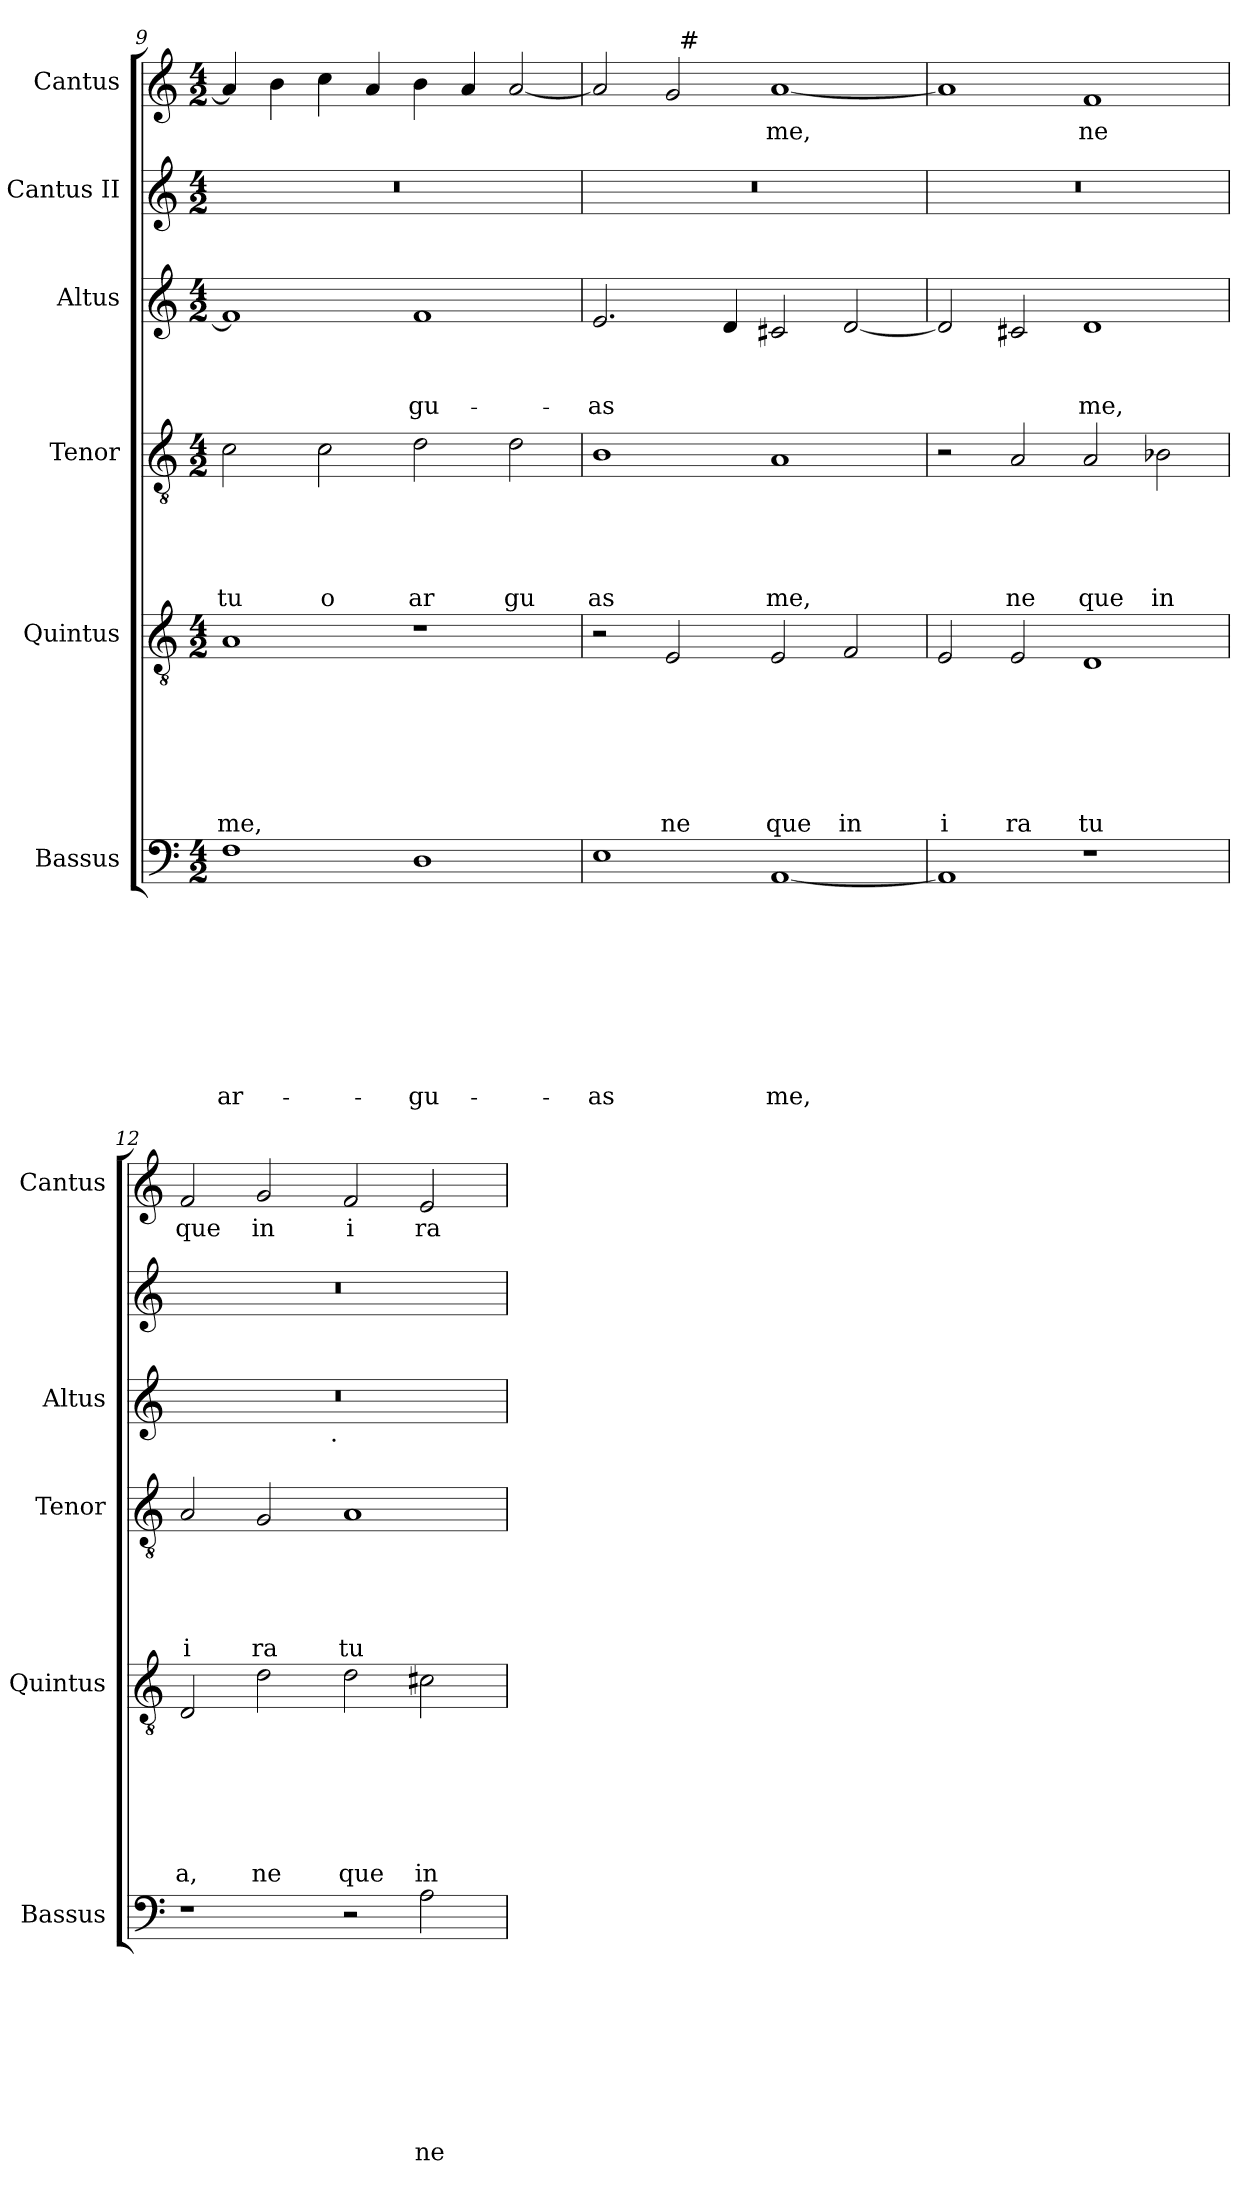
**kern	**text	**text	**text	**text	**text	**text	**text	**text	**text	**kern	**text	**text	**text	**text	**text	**text	**text	**kern	**text	**text	**text	**text	**text	**kern	**text	**text	**text	**kern	**kern	**text
*part6	*part6	*part6	*part6	*part6	*part6	*part6	*part6	*part6	*part6	*part5	*part5	*part5	*part5	*part5	*part5	*part5	*part5	*part4	*part4	*part4	*part4	*part4	*part4	*part3	*part3	*part3	*part3	*part2	*part1	*part1
*staff6	*staff6	*staff6	*staff6	*staff6	*staff6	*staff6	*staff6	*staff6	*staff6	*staff5	*staff5	*staff5	*staff5	*staff5	*staff5	*staff5	*staff5	*staff4	*staff4	*staff4	*staff4	*staff4	*staff4	*staff3	*staff3	*staff3	*staff3	*staff2	*staff1	*staff1
*I"Bassus	*	*	*	*	*	*	*	*	*	*I"Quintus	*	*	*	*	*	*	*	*I"Tenor	*	*	*	*	*	*I"Altus	*	*	*	*I"Cantus II	*I"Cantus	*
*I'Bassus	*	*	*	*	*	*	*	*	*	*I'Quintus	*	*	*	*	*	*	*	*I'Tenor	*	*	*	*	*	*I'Altus	*	*	*	*	*I'Cantus	*
*clefF4	*	*	*	*	*	*	*	*	*	*clefGv2	*	*	*	*	*	*	*	*clefGv2	*	*	*	*	*	*clefG2	*	*	*	*clefG2	*clefG2	*
*k[]	*	*	*	*	*	*	*	*	*	*k[]	*	*	*	*	*	*	*	*k[]	*	*	*	*	*	*k[]	*	*	*	*k[]	*k[]	*
*C:	*	*	*	*	*	*	*	*	*	*C:	*	*	*	*	*	*	*	*C:	*	*	*	*	*	*C:	*	*	*	*C:	*C:	*
*M4/2	*	*	*	*	*	*	*	*	*	*M4/2	*	*	*	*	*	*	*	*M4/2	*	*	*	*	*	*M4/2	*	*	*	*M4/2	*M4/2	*
=9	=9	=9	=9	=9	=9	=9	=9	=9	=9	=9	=9	=9	=9	=9	=9	=9	=9	=9	=9	=9	=9	=9	=9	=9	=9	=9	=9	=9	=9	=9
!	!	!	!	!	!	!	!	!	!LO:LY:b	!	!	!	!	!	!	!	!LO:LY:b	!	!	!	!	!	!LO:LY:b	!	!	!	!	!	!	!
1F	.	.	.	.	.	.	.	.	ar-	1A	.	.	.	.	.	.	me,	2c\	.	.	.	.	tu	1f]	.	.	.	0r	4a/]	.
.	.	.	.	.	.	.	.	.	.	.	.	.	.	.	.	.	.	.	.	.	.	.	.	.	.	.	.	.	4b\	.
!	!	!	!	!	!	!	!	!	!	!	!	!	!	!	!	!	!	!	!	!	!	!	!LO:LY:b	!	!	!	!	!	!	!
.	.	.	.	.	.	.	.	.	.	.	.	.	.	.	.	.	.	2c\	.	.	.	.	o	.	.	.	.	.	4cc\	.
.	.	.	.	.	.	.	.	.	.	.	.	.	.	.	.	.	.	.	.	.	.	.	.	.	.	.	.	.	4a/	.
!	!	!	!	!	!	!	!	!	!LO:LY:b	!	!	!	!	!	!	!	!	!	!	!	!	!	!LO:LY:b	!	!	!	!LO:LY:b	!	!	!
1D	.	.	.	.	.	.	.	.	-gu-	1r	.	.	.	.	.	.	.	2d\	.	.	.	.	ar	1f	.	.	-gu-	.	4b\	.
.	.	.	.	.	.	.	.	.	.	.	.	.	.	.	.	.	.	.	.	.	.	.	.	.	.	.	.	.	4a/	.
!	!	!	!	!	!	!	!	!	!	!	!	!	!	!	!	!	!	!	!	!	!	!	!LO:LY:b	!	!	!	!	!	!	!
.	.	.	.	.	.	.	.	.	.	.	.	.	.	.	.	.	.	2d\	.	.	.	.	gu	.	.	.	.	.	[<2a/	.
=10	=10	=10	=10	=10	=10	=10	=10	=10	=10	=10	=10	=10	=10	=10	=10	=10	=10	=10	=10	=10	=10	=10	=10	=10	=10	=10	=10	=10	=10	=10
!	!	!	!	!	!	!	!	!	!LO:LY:b	!	!	!	!	!	!	!	!	!	!	!	!	!	!LO:LY:b	!	!	!	!LO:LY:b	!	!	!
*	*	*	*	*	*	*	*	*	*	*	*	*	*	*	*	*	*	*	*	*	*	*	*	*	*	*	*	*	*^	*
1E	.	.	.	.	.	.	.	.	-as	2r	.	.	.	.	.	.	.	1B	.	.	.	.	as	2.e/	.	.	-as	0r	2a/]	2ryy	.
!	!	!	!	!	!	!	!	!	!	!	!	!	!	!	!	!	!LO:LY:b	!	!	!	!	!	!	!	!	!	!	!	!	!	!
.	.	.	.	.	.	.	.	.	.	2E/	.	.	.	.	.	.	ne	.	.	.	.	.	.	.	.	.	.	.	2g/	32ryy	.
!	!	!	!	!	!	!	!	!	!	!	!	!	!	!	!	!	!	!	!	!	!	!	!	!	!	!	!	!	!	!LO:TX:a:t=#	!
.	.	.	.	.	.	.	.	.	.	.	.	.	.	.	.	.	.	.	.	.	.	.	.	.	.	.	.	.	.	1ryy	.
.	.	.	.	.	.	.	.	.	.	.	.	.	.	.	.	.	.	.	.	.	.	.	.	4d/	.	.	.	.	.	.	.
!	!	!	!	!	!	!	!	!	!LO:LY:b	!	!	!	!	!	!	!	!LO:LY:b	!	!	!	!	!	!LO:LY:b	!	!	!	!	!	!	!	!LO:LY:b
[<1AA	.	.	.	.	.	.	.	.	me,	2E/	.	.	.	.	.	.	que	1A	.	.	.	.	me,	2c#X/	.	.	.	.	[<1a	.	me,
!	!	!	!	!	!	!	!	!	!	!	!	!	!	!	!	!	!LO:LY:b	!	!	!	!	!	!	!	!	!	!	!	!	!	!
.	.	.	.	.	.	.	.	.	.	2F/	.	.	.	.	.	.	in	.	.	.	.	.	.	[<2d/	.	.	.	.	.	.	.
.	.	.	.	.	.	.	.	.	.	.	.	.	.	.	.	.	.	.	.	.	.	.	.	.	.	.	.	.	.	4...ryy	.
=11	=11	=11	=11	=11	=11	=11	=11	=11	=11	=11	=11	=11	=11	=11	=11	=11	=11	=11	=11	=11	=11	=11	=11	=11	=11	=11	=11	=11	=11	=11	=11
!	!	!	!	!	!	!	!	!	!	!	!	!	!	!	!	!	!LO:LY:b	!	!	!	!	!	!	!	!	!	!	!	!	!	!
*	*	*	*	*	*	*	*	*	*	*	*	*	*	*	*	*	*	*	*	*	*	*	*	*	*	*	*	*	*v	*v	*
1AA]	.	.	.	.	.	.	.	.	.	2E/	.	.	.	.	.	.	i	2r	.	.	.	.	.	2d/]	.	.	.	0r	1a]	.
!	!	!	!	!	!	!	!	!	!	!	!	!	!	!	!	!	!LO:LY:b	!	!	!	!	!	!LO:LY:b	!	!	!	!	!	!	!
.	.	.	.	.	.	.	.	.	.	2E/	.	.	.	.	.	.	ra	2A/	.	.	.	.	ne	2c#X/	.	.	.	.	.	.
!	!	!	!	!	!	!	!	!	!	!	!	!	!	!	!	!	!LO:LY:b	!	!	!	!	!	!LO:LY:b	!	!	!	!LO:LY:b	!	!	!LO:LY:b
1r	.	.	.	.	.	.	.	.	.	1D	.	.	.	.	.	.	tu	2A/	.	.	.	.	que	1d	.	.	me,	.	1f	ne
!	!	!	!	!	!	!	!	!	!	!	!	!	!	!	!	!	!	!	!	!	!	!	!LO:LY:b	!	!	!	!	!	!	!
.	.	.	.	.	.	.	.	.	.	.	.	.	.	.	.	.	.	2B-X\	.	.	.	.	in	.	.	.	.	.	.	.
=12	=12	=12	=12	=12	=12	=12	=12	=12	=12	=12	=12	=12	=12	=12	=12	=12	=12	=12	=12	=12	=12	=12	=12	=12	=12	=12	=12	=12	=12	=12
!	!	!	!	!	!	!	!	!	!	!	!	!	!	!	!	!	!LO:LY:b	!	!	!	!	!	!LO:LY:b	!	!	!	!	!	!	!LO:LY:b
*	*	*	*	*	*	*	*	*	*	*	*	*	*	*	*	*	*	*	*	*	*	*	*	*^	*	*	*	*	*	*
1r	.	.	.	.	.	.	.	.	.	2D/	.	.	.	.	.	.	a,	2A/	.	.	.	.	i	0r	2ryy	.	.	.	0r	2f/	que
!	!	!	!	!	!	!	!	!	!	!	!	!	!	!	!	!	!LO:LY:b	!	!	!	!	!	!LO:LY:b	!	!	!	!	!	!	!	!LO:LY:b
.	.	.	.	.	.	.	.	.	.	2d\	.	.	.	.	.	.	ne	2G/	.	.	.	.	ra	.	4...ryy	.	.	.	.	2g/	in
!	!	!	!	!	!	!	!	!	!	!	!	!	!	!	!	!	!	!	!	!	!	!	!	!	!LO:TX:b:t=.	!	!	!	!	!	!
.	.	.	.	.	.	.	.	.	.	.	.	.	.	.	.	.	.	.	.	.	.	.	.	.	1ryy	.	.	.	.	.	.
!	!	!	!	!	!	!	!	!	!	!	!	!	!	!	!	!	!LO:LY:b	!	!	!	!	!	!LO:LY:b	!	!	!	!	!	!	!	!LO:LY:b
2r	.	.	.	.	.	.	.	.	.	2d\	.	.	.	.	.	.	que	1A	.	.	.	.	tu	.	.	.	.	.	.	2f/	i
!	!	!	!	!	!	!	!	!	!LO:LY:b	!	!	!	!	!	!	!	!LO:LY:b	!	!	!	!	!	!	!	!	!	!	!	!	!	!LO:LY:b
2A\	.	.	.	.	.	.	.	.	ne-	2c#X\	.	.	.	.	.	.	in	.	.	.	.	.	.	.	.	.	.	.	.	2e/	ra
.	.	.	.	.	.	.	.	.	.	.	.	.	.	.	.	.	.	.	.	.	.	.	.	.	32ryy	.	.	.	.	.	.
*	*	*	*	*	*	*	*	*	*	*	*	*	*	*	*	*	*	*	*	*	*	*	*	*v	*v	*	*	*	*	*	*
=	=	=	=	=	=	=	=	=	=	=	=	=	=	=	=	=	=	=	=	=	=	=	=	=	=	=	=	=	=	=
*-	*-	*-	*-	*-	*-	*-	*-	*-	*-	*-	*-	*-	*-	*-	*-	*-	*-	*-	*-	*-	*-	*-	*-	*-	*-	*-	*-	*-	*-	*-
